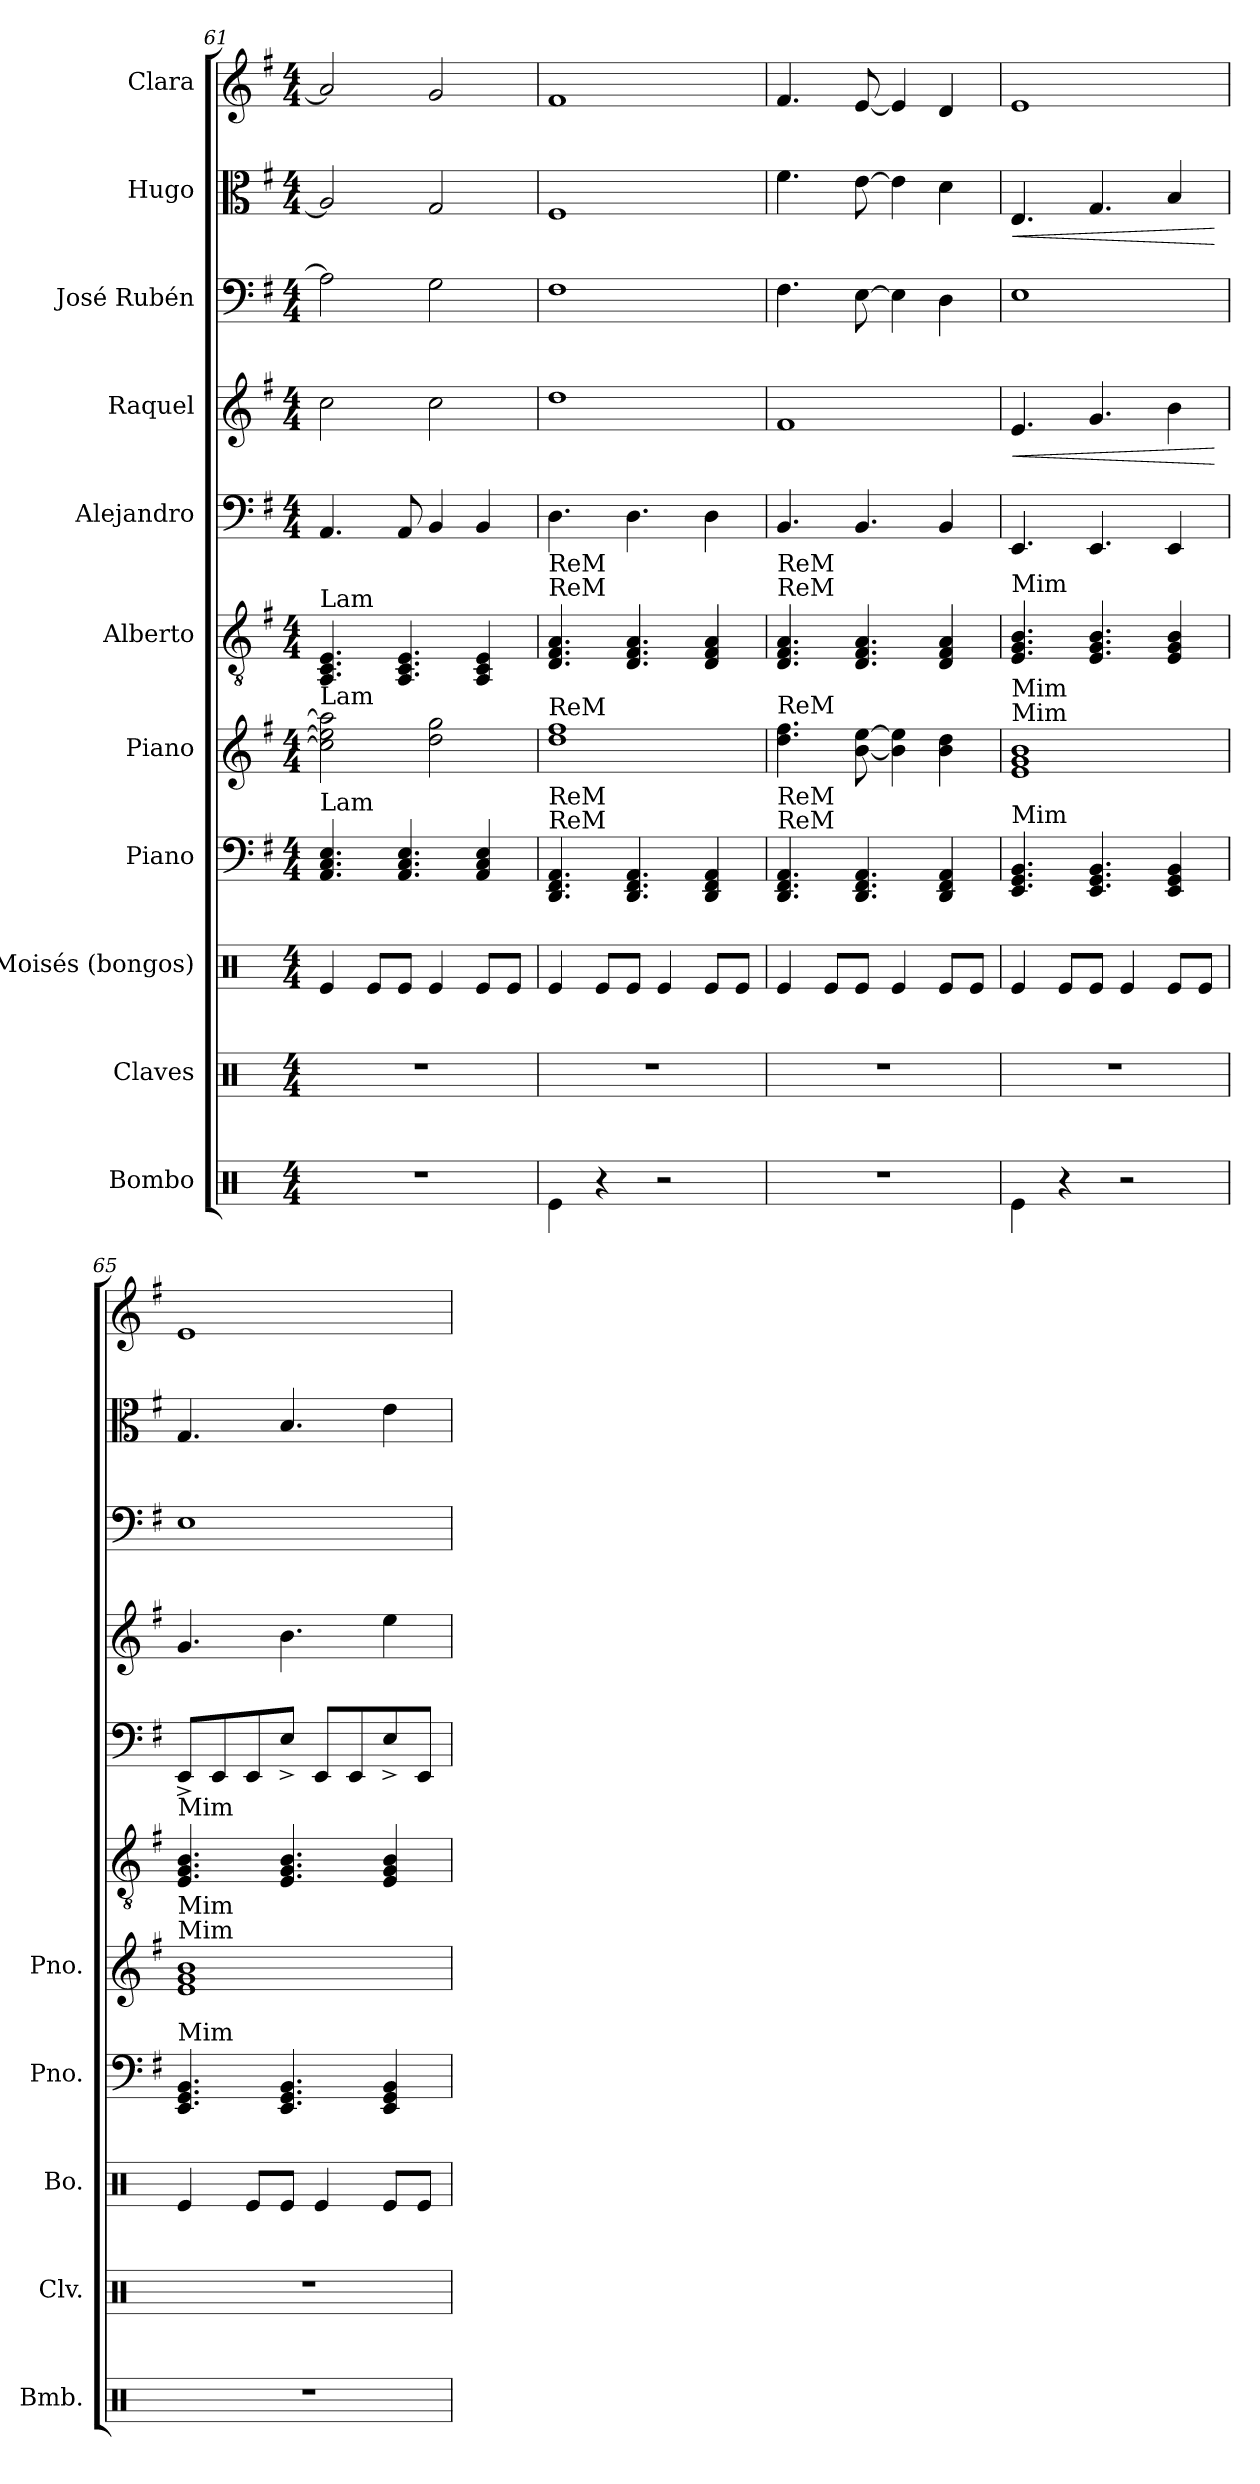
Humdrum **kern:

**kern	**kern	**kern	**kern	**kern	**kern	**kern	**kern	**dynam	**kern	**kern	**dynam	**kern
*part11	*part10	*part9	*part8	*part7	*part6	*part5	*part4	*part4	*part3	*part2	*part2	*part1
*staff11	*staff10	*staff9	*staff8	*staff7	*staff6	*staff5	*staff4	*staff4	*staff3	*staff2	*staff2	*staff1
*I"Bombo	*I"Claves	*I"Moisés (bongos)	*I"Piano	*I"Piano	*I"Alberto	*I"Alejandro	*I"Raquel	*	*I"José Rubén	*I"Hugo	*	*I"Clara
*I'Bmb.	*I'Clv.	*I'Bo.	*I'Pno.	*I'Pno.	*	*	*	*	*	*	*	*
*clefX	*clefX	*clefX	*clefF4	*clefG2	*clefGv2	*clefF4	*clefG2	*	*clefF4	*clefC3	*	*clefG2
*k[]	*k[]	*k[]	*k[f#]	*k[f#]	*k[f#]	*k[f#]	*k[f#]	*	*k[f#]	*k[f#]	*	*k[f#]
*M4/4	*M4/4	*M4/4	*M4/4	*M4/4	*M4/4	*M4/4	*M4/4	*	*M4/4	*M4/4	*	*M4/4
=61	=61	=61	=61	=61	=61	=61	=61	=61	=61	=61	=61	=61
!	!	!	!	!	!LO:TX:a:t=Lam	!	!	!	!	!	!	!
!	!	!	!	!LO:TX:a:t=Lam	!	!	!	!	!	!	!	!
!	!	!	!LO:TX:a:t=Lam	!	!	!	!	!	!	!	!	!
1r	1r	4Re/	4.AA/ 4.C/ 4.E/	2cc\] 2ee\] 2aa\]	4.AA/ 4.C/ 4.E/	4.AA/	2cc\	.	2A\]	2A/]	.	2a/]
.	.	8Re/L	.	.	.	.	.	.	.	.	.	.
.	.	8Re/J	4.AA/ 4.C/ 4.E/	.	4.AA/ 4.C/ 4.E/	8AA/	.	.	.	.	.	.
.	.	4Re/	.	2dd\ 2gg\	.	4BB/	2cc\	.	2G\	2G/	.	2g/
.	.	8Re/L	4AA/ 4C/ 4E/	.	4AA/ 4C/ 4E/	4BB/	.	.	.	.	.	.
.	.	8Re/J	.	.	.	.	.	.	.	.	.	.
=62	=62	=62	=62	=62	=62	=62	=62	=62	=62	=62	=62	=62
!	!	!	!	!	!LO:TX:a:t=ReM	!	!	!	!	!	!	!
!	!	!	!	!	!LO:TX:a:t=ReM	!	!	!	!	!	!	!
!	!	!	!	!LO:TX:a:t=ReM	!	!	!	!	!	!	!	!
!	!	!	!LO:TX:a:t=ReM	!	!	!	!	!	!	!	!	!
!	!	!	!LO:TX:a:t=ReM	!	!	!	!	!	!	!	!	!
4Re\	1r	4Re/	4.DD/ 4.FF#/ 4.AA/	1dd 1ff#	4.D/ 4.F#/ 4.A/	4.D\	1dd	.	1F#	1F#	.	1f#
4r	.	8Re/L	.	.	.	.	.	.	.	.	.	.
.	.	8Re/J	4.DD/ 4.FF#/ 4.AA/	.	4.D/ 4.F#/ 4.A/	4.D\	.	.	.	.	.	.
2r	.	4Re/	.	.	.	.	.	.	.	.	.	.
.	.	8Re/L	4DD/ 4FF#/ 4AA/	.	4D/ 4F#/ 4A/	4D\	.	.	.	.	.	.
.	.	8Re/J	.	.	.	.	.	.	.	.	.	.
!!LO:PB:g=z
=63	=63	=63	=63	=63	=63	=63	=63	=63	=63	=63	=63	=63
!	!	!	!	!	!LO:TX:a:t=ReM	!	!	!	!	!	!	!
!	!	!	!	!	!LO:TX:a:t=ReM	!	!	!	!	!	!	!
!	!	!	!	!LO:TX:a:t=ReM	!	!	!	!	!	!	!	!
!	!	!	!LO:TX:a:t=ReM	!	!	!	!	!	!	!	!	!
!	!	!	!LO:TX:a:t=ReM	!	!	!	!	!	!	!	!	!
1r	1r	4Re/	4.DD/ 4.FF#/ 4.AA/	4.dd\ 4.ff#\	4.D/ 4.F#/ 4.A/	4.BB/	1f#	.	4.F#\	4.f#\	.	4.f#/
.	.	8Re/L	.	.	.	.	.	.	.	.	.	.
.	.	8Re/J	4.DD/ 4.FF#/ 4.AA/	[8b\ [8ee\	4.D/ 4.F#/ 4.A/	4.BB/	.	.	[8E\	[8e\	.	[8e/
.	.	4Re/	.	4b\] 4ee\]	.	.	.	.	4E\]	4e\]	.	4e/]
.	.	8Re/L	4DD/ 4FF#/ 4AA/	4b\ 4dd\	4D/ 4F#/ 4A/	4BB/	.	.	4D\	4d\	.	4d/
.	.	8Re/J	.	.	.	.	.	.	.	.	.	.
=64	=64	=64	=64	=64	=64	=64	=64	=64	=64	=64	=64	=64
!	!	!	!	!	!LO:TX:a:t=Mim	!	!	!	!	!	!	!
!	!	!	!	!LO:TX:a:t=Mim	!	!	!	!	!	!	!	!
!	!	!	!	!LO:TX:a:t=Mim	!	!	!	!	!	!	!	!
!	!	!	!LO:TX:a:t=Mim	!	!	!	!	!	!	!	!	!
!	!	!	!	!	!	!	!	!LO:HP:b	!	!	!LO:HP:b	!
4Re\	1r	4Re/	4.EE/ 4.GG/ 4.BB/	1e 1g 1b	4.E/ 4.G/ 4.B/	4.EE/	4.e/	<	1E	4.E/	<	1e
4r	.	8Re/L	.	.	.	.	.	.	.	.	.	.
.	.	8Re/J	4.EE/ 4.GG/ 4.BB/	.	4.E/ 4.G/ 4.B/	4.EE/	4.g/	.	.	4.G/	.	.
2r	.	4Re/	.	.	.	.	.	.	.	.	.	.
.	.	8Re/L	4EE/ 4GG/ 4BB/	.	4E/ 4G/ 4B/	4EE/	4b\	.	.	4B/	.	.
.	.	8Re/J	.	.	.	.	.	.	.	.	.	.
.	.	.	.	.	.	.	.	[	.	.	[	.
=65	=65	=65	=65	=65	=65	=65	=65	=65	=65	=65	=65	=65
!	!	!	!	!	!LO:TX:a:t=Mim	!	!	!	!	!	!	!
!	!	!	!	!LO:TX:a:t=Mim	!	!	!	!	!	!	!	!
!	!	!	!	!LO:TX:a:t=Mim	!	!	!	!	!	!	!	!
!	!	!	!LO:TX:a:t=Mim	!	!	!	!	!	!	!	!	!
1r	1r	4Re/	4.EE/ 4.GG/ 4.BB/	1e 1g 1b	4.E/ 4.G/ 4.B/	8EE^/L	4.g/	.	1E	4.G/	.	1e
.	.	.	.	.	.	8EE/	.	.	.	.	.	.
.	.	8Re/L	.	.	.	8EE/	.	.	.	.	.	.
.	.	8Re/J	4.EE/ 4.GG/ 4.BB/	.	4.E/ 4.G/ 4.B/	8E^/J	4.b\	.	.	4.B/	.	.
.	.	4Re/	.	.	.	8EE/L	.	.	.	.	.	.
.	.	.	.	.	.	8EE/	.	.	.	.	.	.
.	.	8Re/L	4EE/ 4GG/ 4BB/	.	4E/ 4G/ 4B/	8E^/	4ee\	.	.	4e\	.	.
.	.	8Re/J	.	.	.	8EE/J	.	.	.	.	.	.
=	=	=	=	=	=	=	=	=	=	=	=	=
*-	*-	*-	*-	*-	*-	*-	*-	*-	*-	*-	*-	*-
